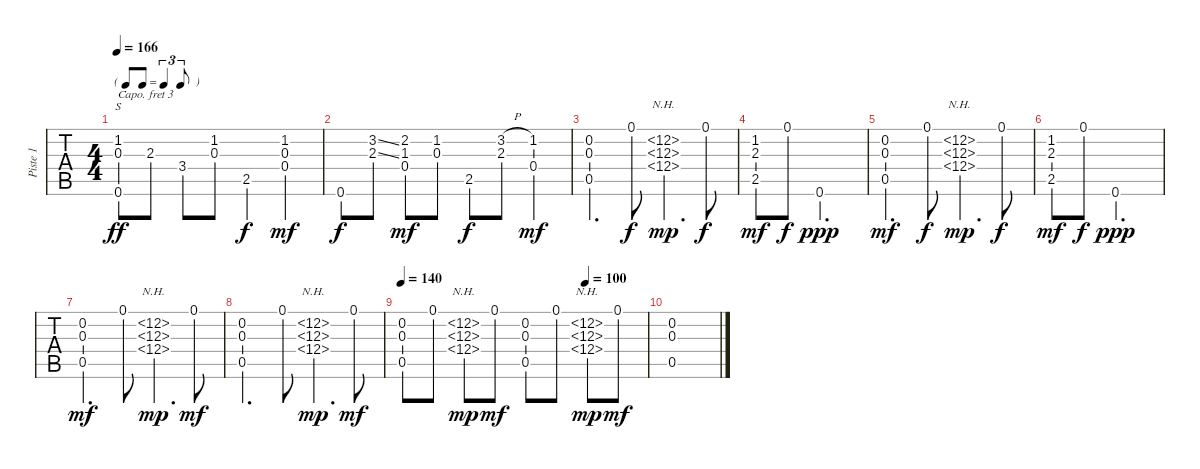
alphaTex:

\track ("Piste 1" "Piste 1") {instrument acousticguitarnylon}
\staff {tabs}
\capo 3
\tuning (D4 B3 E3 D3 G2 D2) {hide}
\ts (4 4)
\tf triplet8th
\tempo 166
\clef g2
\ks c
(1.2 0.3 0.6).8{s dy ff beam Up} 2.3.8 3.4.8{beam Up} (1.2 0.3).8{beam split} 2.5.4{dy f beam Up beam split} (1.2 0.3 0.4).4{dy mf beam Up} |
0.6.8{dy f beam Up} (3.2{ss} 2.3{ss}).8 (2.2 1.3 0.4).8{dy mf} (1.2 0.3).8 2.5.8{dy f} (3.2{h} 2.3).8{beam split} (1.2 0.4).4{dy mf beam Up} |
(0.2 0.3 0.5).4{d} 0.1.8{dy f} (12.2{nh} 12.3{nh} 12.4{nh}).4{d dy mp beam Up beam split} 0.1.8{dy f} |
(1.2 2.3 2.5).8{dy mf} 0.1.8{dy f} 0.6.2{d dy ppp} |
(0.2 0.3 0.5).4{d dy mf beam split} 0.1.8{dy f beam split} (12.2{nh} 12.3{nh} 12.4{nh}).4{d dy mp beam Down beam split} 0.1.8{dy f} |
(1.2 2.3 2.5).8{dy mf} 0.1.8{dy f} 0.6.2{d dy ppp} |
(0.2 0.3 0.5).4{d dy mf beam Down beam split} 0.1.8{beam split} (12.2{nh} 12.3{nh} 12.4{nh}).4{d dy mp beam Down beam split} 0.1.8{dy mf} |
(0.2 0.3 0.5).4{d beam Down beam split} 0.1.8{beam split} (12.2{nh} 12.3{nh} 12.4{nh}).4{d dy mp beam Down beam split} 0.1.8{dy mf} |
\tempo 140
\tempo (100 0.75)
(0.2 0.3 0.5).8 0.1.8 (12.2{nh} 12.3{nh} 12.4{nh}).8{dy mp} 0.1.8{dy mf} (0.2 0.3 0.5).8 0.1.8 (12.2{nh} 12.3{nh} 12.4{nh}).8{dy mp} 0.1.8{dy mf} |
(0.2 0.3 0.5).1
